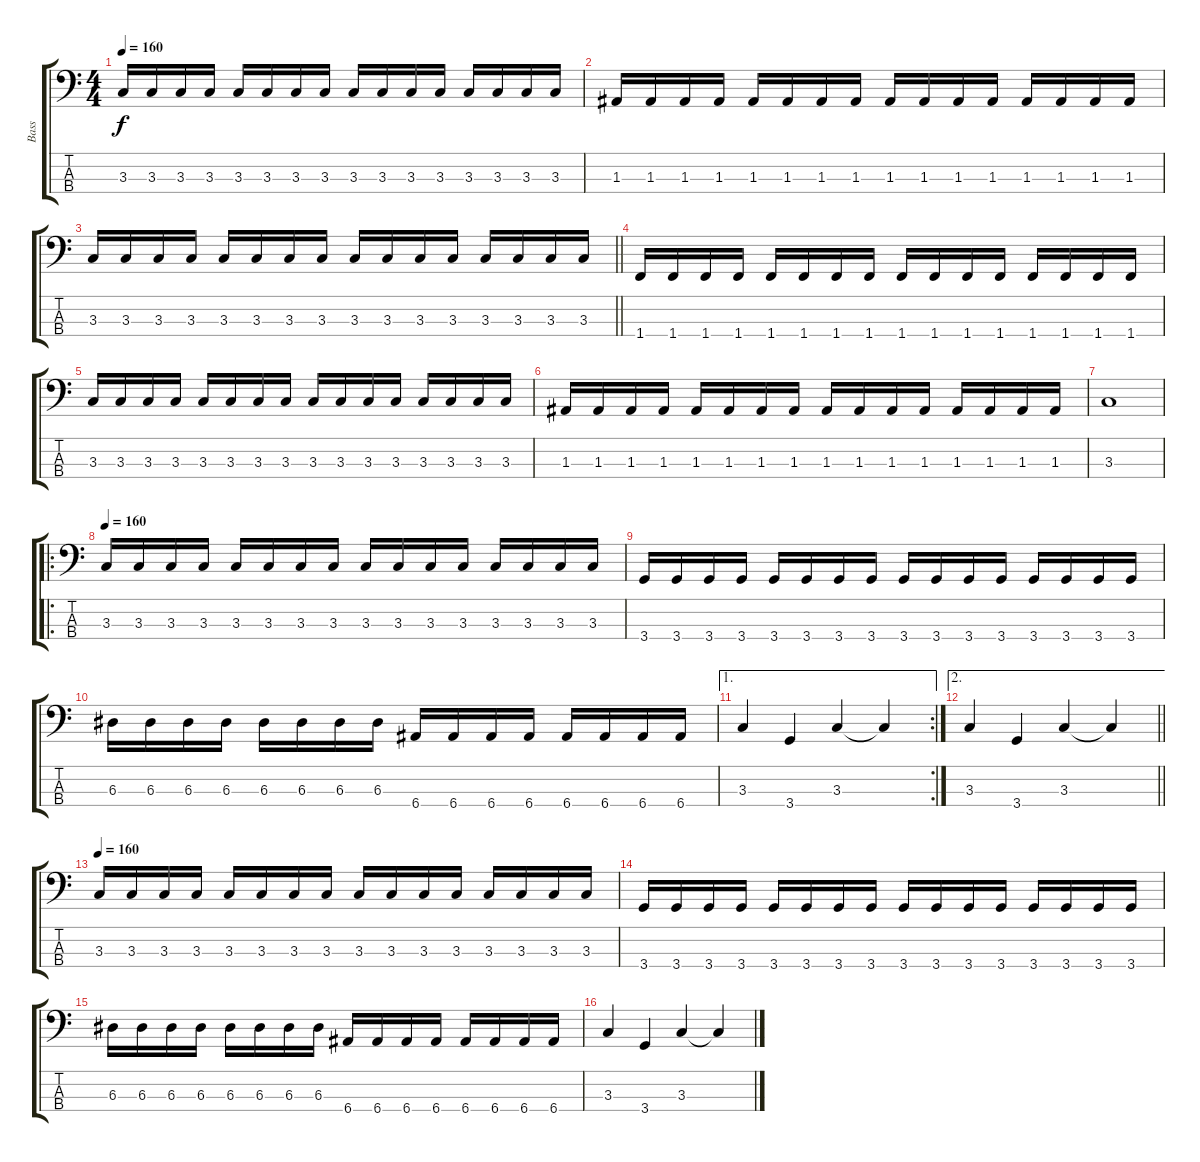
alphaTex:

\track ("Bass" "Bass") {instrument electricbasspick}
\staff {score tabs}
\tuning (G2 D2 A1 E1) {hide}
\ts (4 4)
\tempo 160
\clef f4
\ks c
3.3.16{dy f} 3.3.16 3.3.16 3.3.16 3.3.16 3.3.16 3.3.16 3.3.16 3.3.16 3.3.16 3.3.16 3.3.16 3.3.16 3.3.16 3.3.16 3.3.16 |
1.3.16 1.3.16 1.3.16 1.3.16 1.3.16 1.3.16 1.3.16 1.3.16 1.3.16 1.3.16 1.3.16 1.3.16 1.3.16 1.3.16 1.3.16 1.3.16 |
\barLineRight lightlight
3.3.16 3.3.16 3.3.16 3.3.16 3.3.16 3.3.16 3.3.16 3.3.16 3.3.16 3.3.16 3.3.16 3.3.16 3.3.16 3.3.16 3.3.16 3.3.16 |
1.4.16 1.4.16 1.4.16 1.4.16 1.4.16 1.4.16 1.4.16 1.4.16 1.4.16 1.4.16 1.4.16 1.4.16 1.4.16 1.4.16 1.4.16 1.4.16 |
3.3.16 3.3.16 3.3.16 3.3.16 3.3.16 3.3.16 3.3.16 3.3.16 3.3.16 3.3.16 3.3.16 3.3.16 3.3.16 3.3.16 3.3.16 3.3.16 |
1.3.16 1.3.16 1.3.16 1.3.16 1.3.16 1.3.16 1.3.16 1.3.16 1.3.16 1.3.16 1.3.16 1.3.16 1.3.16 1.3.16 1.3.16 1.3.16 |
3.3.1 |
\ro
\tempo 160
3.3.16 3.3.16 3.3.16 3.3.16 3.3.16 3.3.16 3.3.16 3.3.16 3.3.16 3.3.16 3.3.16 3.3.16 3.3.16 3.3.16 3.3.16 3.3.16 |
3.4.16 3.4.16 3.4.16 3.4.16 3.4.16 3.4.16 3.4.16 3.4.16 3.4.16 3.4.16 3.4.16 3.4.16 3.4.16 3.4.16 3.4.16 3.4.16 |
6.3.16 6.3.16 6.3.16 6.3.16 6.3.16 6.3.16 6.3.16 6.3.16 6.4.16 6.4.16 6.4.16 6.4.16 6.4.16 6.4.16 6.4.16 6.4.16 |
\ae 1
\rc 2
3.3.4 3.4.4 3.3.4 3.3{t}.4 |
\ae 2
\barLineRight lightlight
3.3.4 3.4.4 3.3.4 3.3{t}.4 |
\tempo 160
3.3.16 3.3.16 3.3.16 3.3.16 3.3.16 3.3.16 3.3.16 3.3.16 3.3.16 3.3.16 3.3.16 3.3.16 3.3.16 3.3.16 3.3.16 3.3.16 |
3.4.16 3.4.16 3.4.16 3.4.16 3.4.16 3.4.16 3.4.16 3.4.16 3.4.16 3.4.16 3.4.16 3.4.16 3.4.16 3.4.16 3.4.16 3.4.16 |
6.3.16 6.3.16 6.3.16 6.3.16 6.3.16 6.3.16 6.3.16 6.3.16 6.4.16 6.4.16 6.4.16 6.4.16 6.4.16 6.4.16 6.4.16 6.4.16 |
3.3.4 3.4.4 3.3.4 3.3{t}.4
